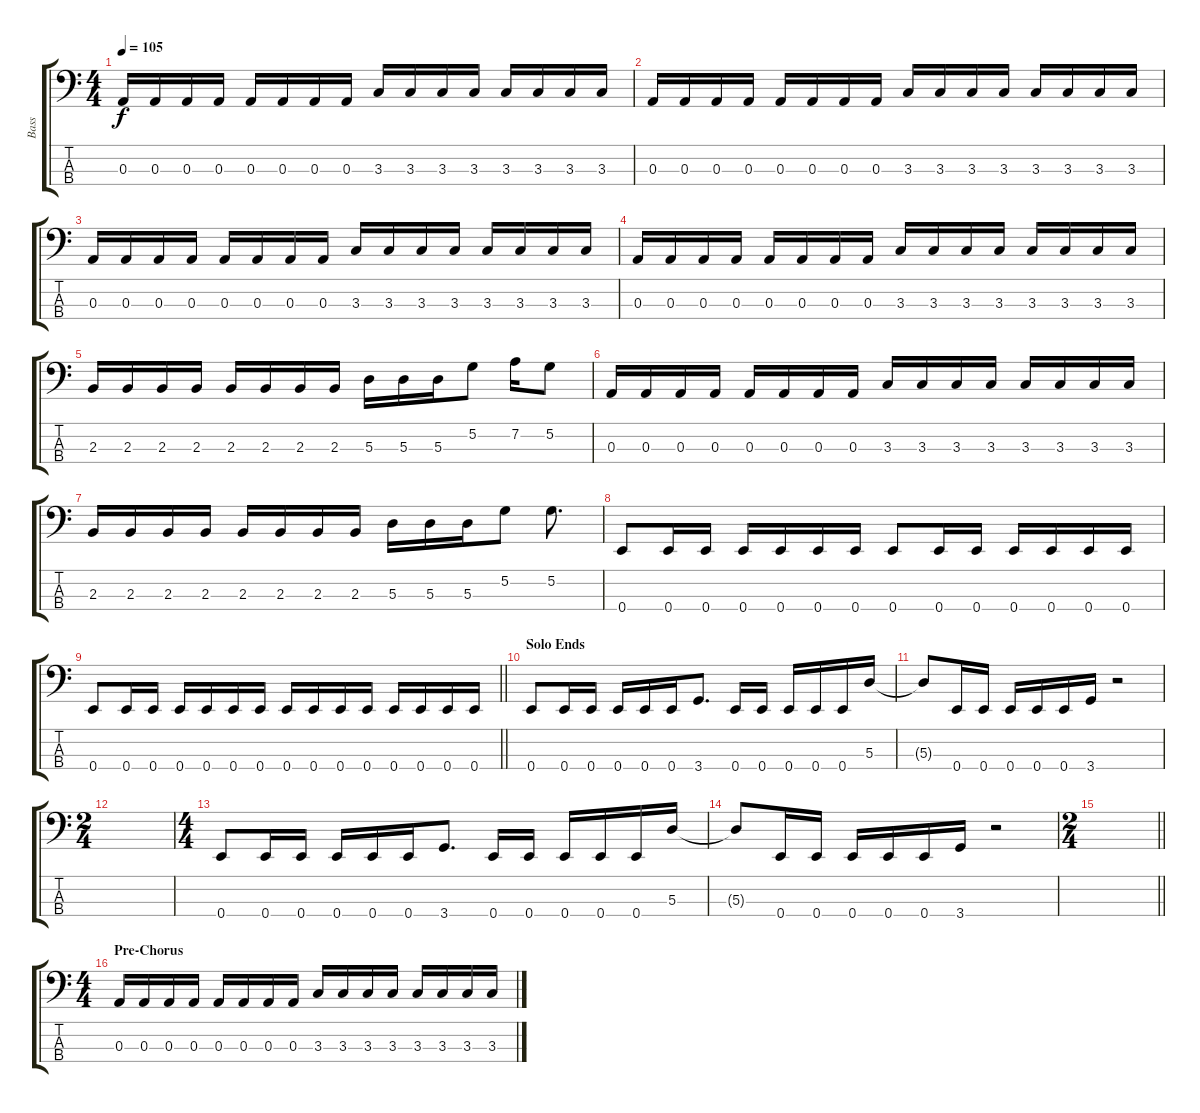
\track ("Bass" "Bass") {instrument electricbassfinger}
\staff {score tabs}
\tuning (G2 D2 A1 E1) {hide}
\ts (4 4)
\tempo 105
\clef f4
\ks c
0.3.16{dy f} 0.3.16 0.3.16 0.3.16 0.3.16 0.3.16 0.3.16 0.3.16 3.3.16 3.3.16 3.3.16 3.3.16 3.3.16 3.3.16 3.3.16 3.3.16 |
0.3.16 0.3.16 0.3.16 0.3.16 0.3.16 0.3.16 0.3.16 0.3.16 3.3.16 3.3.16 3.3.16 3.3.16 3.3.16 3.3.16 3.3.16 3.3.16 |
0.3.16 0.3.16 0.3.16 0.3.16 0.3.16 0.3.16 0.3.16 0.3.16 3.3.16 3.3.16 3.3.16 3.3.16 3.3.16 3.3.16 3.3.16 3.3.16 |
0.3.16 0.3.16 0.3.16 0.3.16 0.3.16 0.3.16 0.3.16 0.3.16 3.3.16 3.3.16 3.3.16 3.3.16 3.3.16 3.3.16 3.3.16 3.3.16 |
2.3.16 2.3.16 2.3.16 2.3.16 2.3.16 2.3.16 2.3.16 2.3.16 5.3.16 5.3.16 5.3.16 5.2.8 7.2.16 5.2.8 |
0.3.16 0.3.16 0.3.16 0.3.16 0.3.16 0.3.16 0.3.16 0.3.16 3.3.16 3.3.16 3.3.16 3.3.16 3.3.16 3.3.16 3.3.16 3.3.16 |
2.3.16 2.3.16 2.3.16 2.3.16 2.3.16 2.3.16 2.3.16 2.3.16 5.3.16 5.3.16 5.3.16 5.2.8 5.2.8{d} |
0.4.8 0.4.16 0.4.16 0.4.16 0.4.16 0.4.16 0.4.16 0.4.8 0.4.16 0.4.16 0.4.16 0.4.16 0.4.16 0.4.16 |
\barLineRight lightlight
0.4.8 0.4.16 0.4.16 0.4.16 0.4.16 0.4.16 0.4.16 0.4.16 0.4.16 0.4.16 0.4.16 0.4.16 0.4.16 0.4.16 0.4.16 |
\section ("" "Solo Ends")
0.4.8 0.4.16 0.4.16 0.4.16 0.4.16 0.4.16 3.4.8{d} 0.4.16 0.4.16 0.4.16 0.4.16 0.4.16 5.3.16 |
5.3{t}.8 0.4.16 0.4.16 0.4.16 0.4.16 0.4.16 3.4.16 r.2 |
\ts (2 4)
|
\ts (4 4)
0.4.8 0.4.16 0.4.16 0.4.16 0.4.16 0.4.16 3.4.8{d} 0.4.16 0.4.16 0.4.16 0.4.16 0.4.16 5.3.16 |
5.3{t}.8 0.4.16 0.4.16 0.4.16 0.4.16 0.4.16 3.4.16 r.2 |
\ts (2 4)
\barLineRight lightlight
|
\ts (4 4)
\section ("" "Pre-Chorus")
0.3.16 0.3.16 0.3.16 0.3.16 0.3.16 0.3.16 0.3.16 0.3.16 3.3.16 3.3.16 3.3.16 3.3.16 3.3.16 3.3.16 3.3.16 3.3.16
